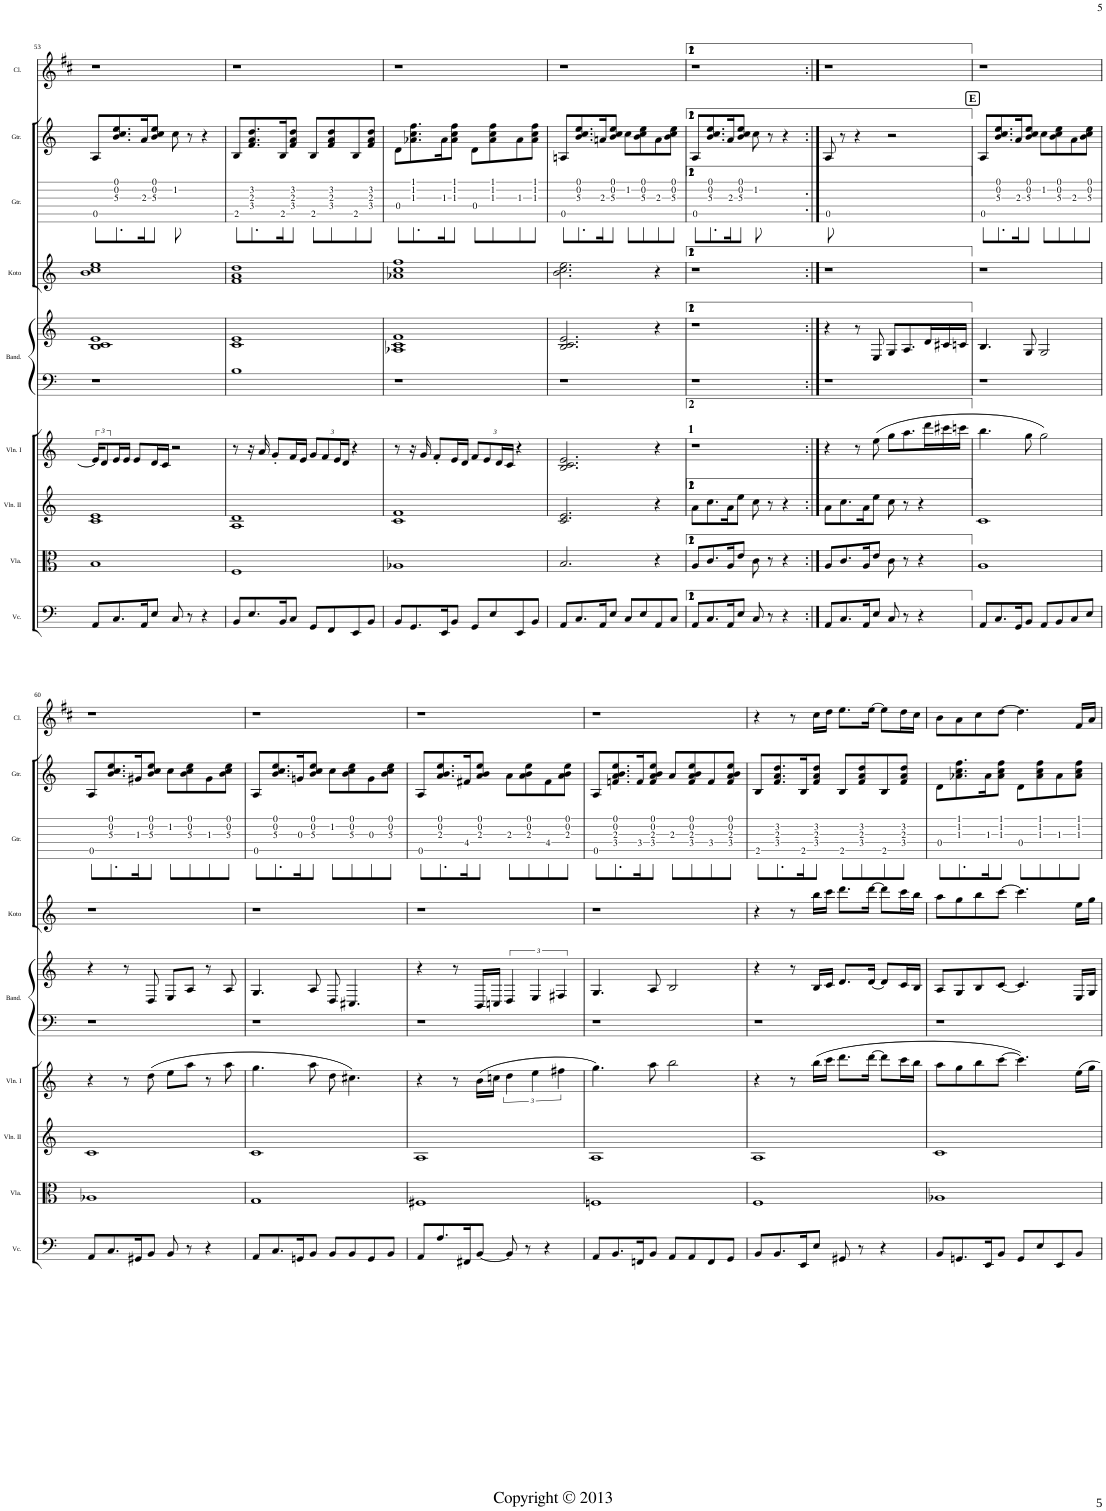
**kern	**kern	**kern	**kern	**kern	**kern	**kern	**kern	**kern	**kern
*part9	*part8	*part7	*part6	*part5	*part5	*part4	*part3	*part2	*part1
*staff10	*staff9	*staff8	*staff7	*staff6	*staff5	*staff4	*staff3	*staff2	*staff1
*I"Violoncello	*I"Viola	*I"Violin II	*I"Violin I	*I"Bandoneon	*	*I"Koto	*I"Guitar	*I"Guitar	*I"Clarinet in Bb
*I'Vc.	*I'Vla.	*I'Vln. II	*I'Vln. I	*I'Band.	*	*I'Koto	*I'Gtr.	*I'Gtr.	*I'Cl.
!!LO:PB:g=z
*clefF4	*clefC3	*clefG2	*clefG2	*clefF4	*clefG2	*clefG2	*	*clefG2	*clefG2
*	*	*	*	*	*	*Trd7c12	*	*Trd7c12	*Trd1c2
*k[]	*k[]	*k[]	*k[]	*k[]	*k[]	*k[]	*k[]	*k[]	*k[f#c#]
*	*	*	*	*	*	*	*	*	*D:
*M4/4	*M4/4	*M4/4	*M4/4	*M4/4	*M4/4	*M4/4	*M4/4	*M4/4	*M4/4
=53	=53	=53	=53	=53	=53	=53	=53	=53	=53
8AA/L	1B	1c 1e	24e/KL]	1r	1B 1c 1e	1b 1cc 1ee	8AA\L	8A/L	1r
.	.	.	12d/	.	.	.	.	.	.
8.C/	.	.	16e/L	.	.	.	8.c\ 8.B\ 8.e\	8.b/ 8.cc/ 8.ee/	.
.	.	.	16e/JJ	.	.	.	.	.	.
.	.	.	8e/L	.	.	.	.	.	.
16AA/K	.	.	.	.	.	.	16A\K	16a/K	.
8E/J	.	.	16d/L	.	.	.	8c\ 8B\ 8e\J	8b/ 8cc/ 8ee/J	.
.	.	.	16c/JJ	.	.	.	.	.	.
8C/	.	.	2r	.	.	.	8c\	8cc\	.
8r	.	.	.	.	.	.	8r	8r	.
4r	.	.	.	.	.	.	4r	4r	.
=54	=54	=54	=54	=54	=54	=54	=54	=54	=54
8BB/L	1F	1A 1d	8r	1B	1c 1e	1f 1a 1dd	8BB\L	8B/L	1r
8.E/	.	.	16r	.	.	.	8.F\ 8.A\ 8.d\	8.f/ 8.a/ 8.dd/	.
.	.	.	16a/	.	.	.	.	.	.
.	.	.	8g'/L	.	.	.	.	.	.
16BB/K	.	.	.	.	.	.	16BB\K	16B/K	.
8C/J	.	.	16f/L	.	.	.	8F\ 8A\ 8d\J	8f/ 8a/ 8dd/J	.
.	.	.	16e/JJ	.	.	.	.	.	.
*	*	*	*Xbrackettup	*	*	*	*	*	*
8GG/L	.	.	12g/L	.	.	.	8BB\L	8B/L	.
.	.	.	12f/	.	.	.	.	.	.
8FF/	.	.	.	.	.	.	8F\ 8A\ 8d\	8f/ 8a/ 8dd/	.
.	.	.	24e/L	.	.	.	.	.	.
.	.	.	24d/JJ	.	.	.	.	.	.
8EE/	.	.	4r	.	.	.	8BB\	8B/	.
8BB/J	.	.	.	.	.	.	8F\ 8A\ 8d\J	8f/ 8a/ 8dd/J	.
=55	=55	=55	=55	=55	=55	=55	=55	=55	=55
8BB/L	1A-X	1c 1f	8r	1r	1A-X 1c 1f	1a-X 1cc 1ff	8D\L	8d\L	1r
8.GG/	.	.	16r	.	.	.	8.A-\ 8.c\ 8.f\	8.a-X\ 8.cc\ 8.ff\	.
.	.	.	16g/	.	.	.	.	.	.
.	.	.	8f'/L	.	.	.	.	.	.
16EE/K	.	.	.	.	.	.	16A-\K	16a-\K	.
8BB/J	.	.	16e/L	.	.	.	8A-\ 8c\ 8f\J	8a-\ 8cc\ 8ff\J	.
.	.	.	16d/JJ	.	.	.	.	.	.
8GG/L	.	.	12f/L	.	.	.	8D\L	8d\L	.
.	.	.	12e/	.	.	.	.	.	.
8E/	.	.	.	.	.	.	8A-\ 8c\ 8f\	8a-\ 8cc\ 8ff\	.
.	.	.	24d/L	.	.	.	.	.	.
.	.	.	24c/JJ	.	.	.	.	.	.
8EE/	.	.	4r	.	.	.	8A-\	8a-\	.
8BB/J	.	.	.	.	.	.	8A-\ 8c\ 8f\J	8a-\ 8cc\ 8ff\J	.
=56	=56	=56	=56	=56	=56	=56	=56	=56	=56
8AA/L	2.B/	2.c/ 2.e/	2.B/ 2.c/ 2.e/	1r	2.B/ 2.c/ 2.e/	2.b\ 2.cc\ 2.ee\	8AA\L	8An/L	1r
8.C/	.	.	.	.	.	.	8.c\ 8.B\ 8.e\	8.b/ 8.cc/ 8.ee/	.
16AA/K	.	.	.	.	.	.	16A\K	16an/K	.
8E/J	.	.	.	.	.	.	8c\ 8B\ 8e\J	8b/ 8cc/ 8ee/J	.
8C/L	.	.	.	.	.	.	8c\L	8cc\L	.
8E/	.	.	.	.	.	.	8c\ 8B\ 8e\	8b\ 8cc\ 8ee\	.
8AA/	4r	4r	4r	.	4r	4r	8A\	8a\	.
8C/J	.	.	.	.	.	.	8c\ 8B\ 8e\J	8b\ 8cc\ 8ee\J	.
=57	=57	=57	=57	=57	=57	=57	=57	=57	=57
8AA/L	8A/L	8a\L	1r	1r	1r	1r	8AA\L	8A/L	1r
8.C/	8.c/	8.cc\	.	.	.	.	8.c\ 8.B\ 8.e\	8.b/ 8.cc/ 8.ee/	.
16AA/K	16A/K	16a\K	.	.	.	.	16A\K	16a/K	.
8E/J	8e/J	8ee\J	.	.	.	.	8c\ 8B\ 8e\J	8b/ 8cc/ 8ee/J	.
8C/	8c\	8cc\	.	.	.	.	8c\	8cc\	.
8r	8r	8r	.	.	.	.	8r	8r	.
4r	4r	4r	.	.	.	.	4r	4r	.
=58:|!	=58:|!	=58:|!	=58:|!	=58:|!	=58:|!	=58:|!	=58:|!	=58:|!	=58:|!
8AA/L	8A/L	8a\L	4r	1r	4r	1r	8AA\	8A/	1r
8.C/	8.c/	8.cc\	.	.	.	.	8r	8r	.
.	.	.	8r	.	8r	.	4r	4r	.
16AA/K	16A/K	16a\K	.	.	.	.	.	.	.
8E/J	8e/J	8ee\J	(8ee\	.	8E/	.	.	.	.
8C/	8c\	8cc\	8gg\L	.	8G/L	.	2r	2r	.
8r	8r	8r	8.aa\	.	8.A/	.	.	.	.
4r	4r	4r	.	.	.	.	.	.	.
.	.	.	16ddd\L	.	16d/L	.	.	.	.
.	.	.	16ccc#X\	.	16c#X/	.	.	.	.
.	.	.	16cccn\JJ	.	16cn/JJ	.	.	.	.
!!LO:REH:place=s1:b:B:cj:fs=10.2845:t=E
=59	=59	=59	=59	=59	=59	=59	=59	=59	=59
8AA/L	1A	1c	4.bb\	1r	4.B/	1r	8AA\L	8A/L	1r
8.C/	.	.	.	.	.	.	8.c\ 8.B\ 8.e\	8.b/ 8.cc/ 8.ee/	.
16GG/K	.	.	.	.	.	.	16A\K	16a/K	.
8BB/J	.	.	8gg\	.	8G/	.	8c\ 8B\ 8e\J	8b/ 8cc/ 8ee/J	.
8AA/L	.	.	2gg\)	.	2G/	.	8c\L	8cc\L	.
8BB/	.	.	.	.	.	.	8c\ 8B\ 8e\	8b\ 8cc\ 8ee\	.
8C/	.	.	.	.	.	.	8A\	8a\	.
8E/J	.	.	.	.	.	.	8c\ 8B\ 8e\J	8b\ 8cc\ 8ee\J	.
!!LO:LB:g=z
=60	=60	=60	=60	=60	=60	=60	=60	=60	=60
8AA/L	1A-X	1c	4r	1r	4r	1r	8AA\L	8A/L	1r
8.C/	.	.	.	.	.	.	8.c\ 8.B\ 8.e\	8.b/ 8.cc/ 8.ee/	.
.	.	.	8r	.	8r	.	.	.	.
16GG#X/K	.	.	.	.	.	.	16G#\K	16g#X/K	.
8BB/J	.	.	(8dd\	.	8D/	.	8c\ 8B\ 8e\J	8b/ 8cc/ 8ee/J	.
8BB/	.	.	8ee\L	.	8E/L	.	8c\L	8cc\L	.
8r	.	.	8aa\J	.	8A/J	.	8c\ 8B\ 8e\	8b\ 8cc\ 8ee\	.
4r	.	.	8r	.	8r	.	8G#\	8g#\	.
.	.	.	8aa\	.	8A/	.	8c\ 8B\ 8e\J	8b\ 8cc\ 8ee\J	.
=61	=61	=61	=61	=61	=61	=61	=61	=61	=61
8AA/L	1G	1c	4.gg\	1r	4.G/	1r	8AA\L	8A/L	1r
8.C/	.	.	.	.	.	.	8.c\ 8.B\ 8.e\	8.b/ 8.cc/ 8.ee/	.
16GGn/K	.	.	.	.	.	.	16G\K	16gn/K	.
8BB/J	.	.	8aa\	.	8A/	.	8c\ 8B\ 8e\J	8b/ 8cc/ 8ee/J	.
8BB/L	.	.	8dd\	.	8D/	.	8c\L	8cc\L	.
8BB/	.	.	4.cc#X\)	.	4.C#X/	.	8c\ 8B\ 8e\	8b\ 8cc\ 8ee\	.
8GG/	.	.	.	.	.	.	8G\	8g\	.
8BB/J	.	.	.	.	.	.	8c\ 8B\ 8e\J	8b\ 8cc\ 8ee\J	.
=62	=62	=62	=62	=62	=62	=62	=62	=62	=62
8AA/L	1F#X	1A	4r	1r	4r	1r	8AA\L	8A/L	1r
8.A/	.	.	.	.	.	.	8.A\ 8.B\ 8.e\	8.a/ 8.b/ 8.ee/	.
.	.	.	8r	.	8r	.	.	.	.
16FF#X/K	.	.	.	.	.	.	16F#\K	16f#X/K	.
[<8BB/J	.	.	(16b\LL	.	16BB/LL	.	8A\ 8B\ 8e\J	8a/ 8b/ 8ee/J	.
.	.	.	16ccn\JJ	.	16Cn/JJ	.	.	.	.
*	*	*	*brackettup	*	*	*	*	*	*
8BB/]	.	.	6dd\	.	6D/	.	8A\L	8a\L	.
8r	.	.	.	.	.	.	8A\ 8B\ 8e\	8a\ 8b\ 8ee\	.
.	.	.	6ee\	.	6E/	.	.	.	.
4r	.	.	.	.	.	.	8F#\	8f#\	.
.	.	.	6ff#X\	.	6F#X/	.	.	.	.
.	.	.	.	.	.	.	8A\ 8B\ 8e\J	8a\ 8b\ 8ee\J	.
=63	=63	=63	=63	=63	=63	=63	=63	=63	=63
8AA/L	1Fn	1A	4.gg\)	1r	4.G/	1r	8AA\L	8A/L	1r
8.BB/	.	.	.	.	.	.	8.F\ 8.A\ 8.B\ 8.e\	8.fn/ 8.a/ 8.b/ 8.ee/	.
16FFn/K	.	.	.	.	.	.	16F\K	16f/K	.
8BB/J	.	.	8aa\	.	8A/	.	8F\ 8A\ 8B\ 8e\J	8f/ 8a/ 8b/ 8ee/J	.
8AA/L	.	.	2bb\	.	2B/	.	8A\L	8a/L	.
8AA/	.	.	.	.	.	.	8F\ 8A\ 8B\ 8e\	8f/ 8a/ 8b/ 8ee/	.
8FF/	.	.	.	.	.	.	8F\	8f/	.
8GG/J	.	.	.	.	.	.	8F\ 8A\ 8B\ 8e\J	8f/ 8a/ 8b/ 8ee/J	.
=64	=64	=64	=64	=64	=64	=64	=64	=64	=64
8BB/L	1F	1A	4r	1r	4r	4r	8BB\L	8B/L	4r
8.BB/	.	.	.	.	.	.	8.F\ 8.A\ 8.d\	8.f/ 8.a/ 8.dd/	.
.	.	.	8r	.	8r	8r	.	.	8r
16EE/K	.	.	.	.	.	.	16BB\K	16B/K	.
8E/J	.	.	(16bb\LL	.	16B/LL	16bb\LL	8F\ 8A\ 8d\J	8f/ 8a/ 8dd/J	16cc#\LL
.	.	.	16ccc\JJ	.	16c/JJ	16ccc\JJ	.	.	16dd\JJ
8GG#X/	.	.	8.ddd\L	.	8.d/L	8.ddd\L	8BB\L	8B/L	8.ee\L
8r	.	.	.	.	.	.	8F\ 8A\ 8d\	8f/ 8a/ 8dd/	.
.	.	.	[>16ddd\Jk	.	[<16d/Jk	[>16ddd\Jk	.	.	[>16ee\Jk
4r	.	.	8ddd\L]	.	8d/L]	8ddd\L]	8BB\	8B/	8ee\L]
.	.	.	16ccc\L	.	16c/L	16ccc\L	8F\ 8A\ 8d\J	8f/ 8a/ 8dd/J	16dd\L
.	.	.	16bb\JJ	.	16B/JJ	16bb\JJ	.	.	16cc#\JJ
=65	=65	=65	=65	=65	=65	=65	=65	=65	=65
8BB/L	1A-X	1c	8aa\L	1r	8A/L	8aa\L	8D\L	8d\L	8b\L
8.GGn/	.	.	8gg\	.	8G/	8gg\	8.A-\ 8.c\ 8.f\	8.a-X\ 8.cc\ 8.ff\	8a\
.	.	.	8bb\	.	8B/	8bb\	.	.	8cc#\
16EE/K	.	.	.	.	.	.	16A-\K	16a-\K	.
8BB/J	.	.	[>8ccc\J	.	[<8c/J	[>8ccc\J	8A-\ 8c\ 8f\J	8a-\ 8cc\ 8ff\J	[>8dd\J
8GG/L	.	.	4.ccc\])	.	4.c/]	4.ccc\]	8D\L	8d\L	4.dd\]
8E/	.	.	.	.	.	.	8A-\ 8c\ 8f\	8a-\ 8cc\ 8ff\	.
8EE/	.	.	.	.	.	.	8A-\	8a-\	.
8BB/J	.	.	16ee\LL	.	16E/LL	16ee\LL	8A-\ 8c\ 8f\J	8a-\ 8cc\ 8ff\J	16f#/LL
.	.	.	16gg\JJ	.	16G/JJ	16gg\JJ	.	.	16a/JJ
=	=	=	=	=	=	=	=	=	=
*-	*-	*-	*-	*-	*-	*-	*-	*-	*-
